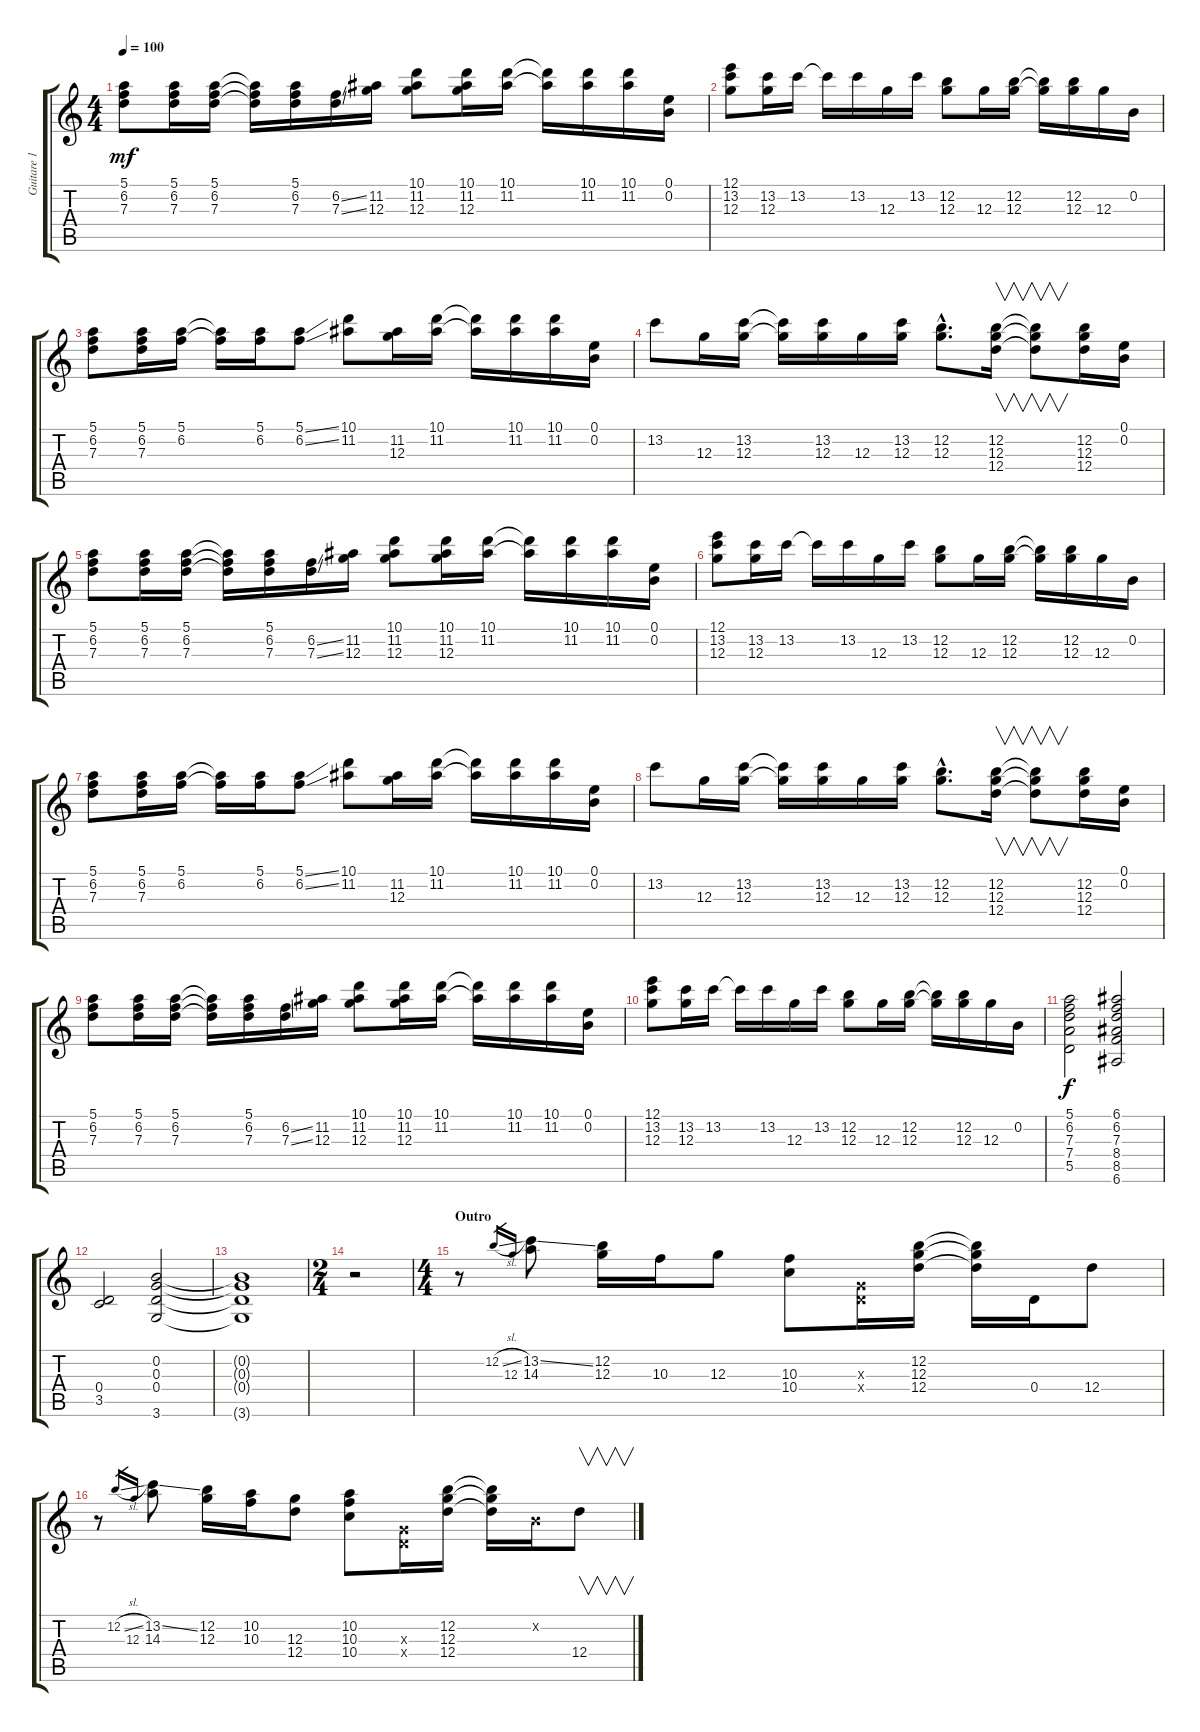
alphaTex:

\track ("Guitare 1" "Guitare 1") {instrument distortionguitar}
\staff {score tabs}
\tuning (E4 B3 G3 D3 A2 E2) {hide}
\ts (4 4)
\tempo 100
\clef g2
\ks c
(5.1 6.2 7.3).8{dy mf} (5.1 6.2 7.3).16 (5.1 6.2 7.3).16 (5.1{t} 6.2{t} 7.3{t}).16 (5.1 6.2 7.3).16 (6.2{ss} 7.3{ss}).16 (11.2 12.3).16 (10.1 11.2 12.3).8 (10.1 11.2 12.3).16 (10.1 11.2).16 (10.1{t} 11.2{t}).16 (10.1 11.2).16 (10.1 11.2).16 (0.1 0.2).16 |
(12.1 13.2 12.3).8 (13.2 12.3).16 13.2.16 13.2{t}.16 13.2.16 12.3.16 13.2.16 (12.2 12.3).8 12.3.16 (12.2 12.3).16 (12.2{t} 12.3{t}).16 (12.2 12.3).16 12.3.16 0.2.16 |
(5.1 6.2 7.3).8 (5.1 6.2 7.3).16 (5.1 6.2).16 (5.1{t} 6.2{t}).16 (5.1 6.2).16 (5.1{ss} 6.2{ss}).8 (10.1 11.2).8 (11.2 12.3).16 (10.1 11.2).16 (10.1{t} 11.2{t}).16 (10.1 11.2).16 (10.1 11.2).16 (0.1 0.2).16 |
13.2.8 12.3.16 (13.2 12.3).16 (13.2{t} 12.3{t}).16 (13.2 12.3).16 12.3.16 (13.2 12.3).16 (12.2{hac} 12.3{hac}).8{d} (12.2 12.3 12.4).16{v} (12.2{t} 12.3{t} 12.4{t}).8{v} (12.2 12.3 12.4).16 (0.1 0.2).16 |
(5.1 6.2 7.3).8 (5.1 6.2 7.3).16 (5.1 6.2 7.3).16 (5.1{t} 6.2{t} 7.3{t}).16 (5.1 6.2 7.3).16 (6.2{ss} 7.3{ss}).16 (11.2 12.3).16 (10.1 11.2 12.3).8 (10.1 11.2 12.3).16 (10.1 11.2).16 (10.1{t} 11.2{t}).16 (10.1 11.2).16 (10.1 11.2).16 (0.1 0.2).16 |
(12.1 13.2 12.3).8 (13.2 12.3).16 13.2.16 13.2{t}.16 13.2.16 12.3.16 13.2.16 (12.2 12.3).8 12.3.16 (12.2 12.3).16 (12.2{t} 12.3{t}).16 (12.2 12.3).16 12.3.16 0.2.16 |
(5.1 6.2 7.3).8 (5.1 6.2 7.3).16 (5.1 6.2).16 (5.1{t} 6.2{t}).16 (5.1 6.2).16 (5.1{ss} 6.2{ss}).8 (10.1 11.2).8 (11.2 12.3).16 (10.1 11.2).16 (10.1{t} 11.2{t}).16 (10.1 11.2).16 (10.1 11.2).16 (0.1 0.2).16 |
13.2.8 12.3.16 (13.2 12.3).16 (13.2{t} 12.3{t}).16 (13.2 12.3).16 12.3.16 (13.2 12.3).16 (12.2{hac} 12.3{hac}).8{d} (12.2 12.3 12.4).16{v} (12.2{t} 12.3{t} 12.4{t}).8{v} (12.2 12.3 12.4).16 (0.1 0.2).16 |
(5.1 6.2 7.3).8 (5.1 6.2 7.3).16 (5.1 6.2 7.3).16 (5.1{t} 6.2{t} 7.3{t}).16 (5.1 6.2 7.3).16 (6.2{ss} 7.3{ss}).16 (11.2 12.3).16 (10.1 11.2 12.3).8 (10.1 11.2 12.3).16 (10.1 11.2).16 (10.1{t} 11.2{t}).16 (10.1 11.2).16 (10.1 11.2).16 (0.1 0.2).16 |
(12.1 13.2 12.3).8 (13.2 12.3).16 13.2.16 13.2{t}.16 13.2.16 12.3.16 13.2.16 (12.2 12.3).8 12.3.16 (12.2 12.3).16 (12.2{t} 12.3{t}).16 (12.2 12.3).16 12.3.16 0.2.16 |
(5.1 6.2 7.3 7.4 5.5).2{dy f} (6.1 6.2 7.3 8.4 8.5 6.6).2 |
(0.4 3.5).2 (0.2 0.3 0.4 3.6).2 |
(0.2{t} 0.3{t} 0.4{t} 3.6{t}).1 |
\ts (2 4)
r.2 |
\ts (4 4)
\section ("" "Outro")
r.8 12.2{sl}.16{gr} 12.3.16{gr} (13.2{ss} 14.3).8 (12.2 12.3).16 10.3.16 12.3.8 (10.3 10.4).8 (0.3{x} 0.4{x}).16 (12.2 12.3 12.4).16 (12.2{t} 12.3{t} 12.4{t}).16 0.4.16 12.4.8 |
r.8 12.2{sl}.16{gr} 12.3.16{gr} (13.2{ss} 14.3).8 (12.2 12.3).16 (10.2 10.3).16 (12.3 12.4).8 (10.2 10.3 10.4).8 (0.3{x} 0.4{x}).16 (12.2 12.3 12.4).16 (12.2{t} 12.3{t} 12.4{t}).16 0.2{x}.16 12.4.8{v}
